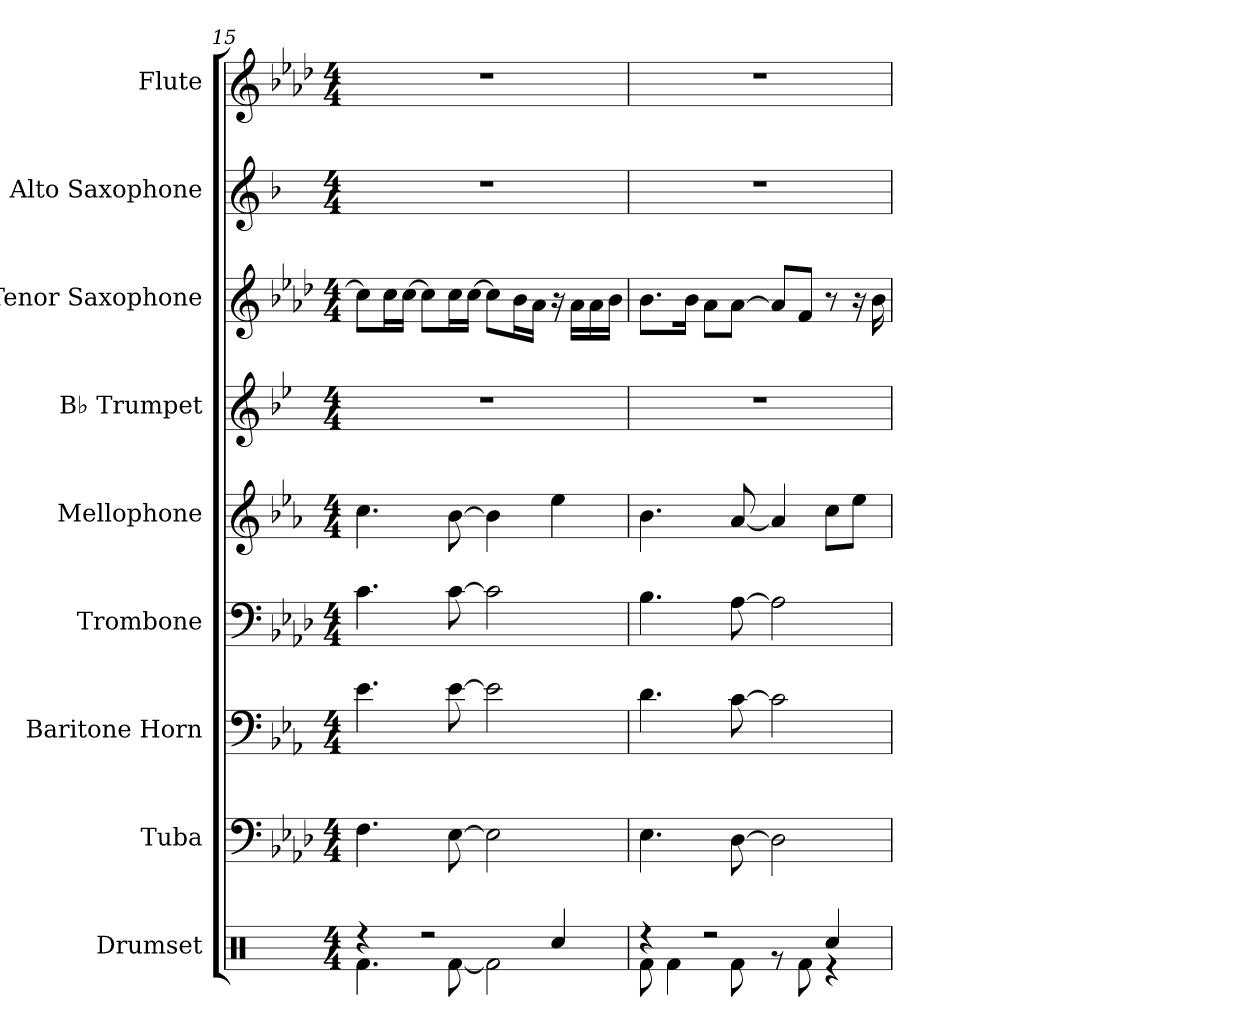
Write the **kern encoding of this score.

**kern	**kern	**kern	**kern	**kern	**kern	**kern	**kern	**kern
*part9	*part8	*part7	*part6	*part5	*part4	*part3	*part2	*part1
*staff9	*staff8	*staff7	*staff6	*staff5	*staff4	*staff3	*staff2	*staff1
*I"Drumset	*I"Tuba	*I"Baritone Horn	*I"Trombone	*I"Mellophone	*I"B♭ Trumpet	*I"Tenor Saxophone	*I"Alto Saxophone	*I"Flute
*I'Drs.	*I'Tba.	*I'Bar. Hn.	*I'Tbn.	*I'Mph.	*I'B♭ Tpt.	*I'T. Sax.	*I'A. Sax.	*I'Fl.
*clefX	*clefF4	*clefF4	*clefF4	*clefG2	*clefG2	*clefG2	*clefG2	*clefG2
*	*	*ITrd4c7	*	*ITrd4c7	*ITrd1c2	*ITrd8c14	*ITrd5c9	*
*k[]	*k[b-e-a-d-]	*k[b-e-a-d-]	*k[b-e-a-d-]	*k[b-e-a-d-]	*k[b-e-a-d-]	*k[b-e-a-d-]	*k[b-e-a-d-]	*k[b-e-a-d-]
*M4/4	*M4/4	*M4/4	*M4/4	*M4/4	*M4/4	*M4/4	*M4/4	*M4/4
=15	=15	=15	=15	=15	=15	=15	=15	=15
*^	*	*	*	*	*	*	*	*
4r	4.Rf\	4.F\	4.A-\	4.c\	4.f\	1r	8c\L]	1r	1r
.	.	.	.	.	.	.	16c\L	.	.
.	.	.	.	.	.	.	[16c\JJ	.	.
2r	.	.	.	.	.	.	8c\L]	.	.
.	[8Rf\	[8E-\	[8A-\	[8c\	[8e-\	.	16c\L	.	.
.	.	.	.	.	.	.	[16c\JJ	.	.
.	2Rf\]	2E-\]	2A-\]	2c\]	4e-\]	.	8c\L]	.	.
.	.	.	.	.	.	.	16B-\L	.	.
.	.	.	.	.	.	.	16A-\JJ	.	.
4Rcc/	.	.	.	.	4a-\	.	16r	.	.
.	.	.	.	.	.	.	16A-\LL	.	.
.	.	.	.	.	.	.	16A-\	.	.
.	.	.	.	.	.	.	16B-\JJ	.	.
=16	=16	=16	=16	=16	=16	=16	=16	=16	=16
4r	8Rf\	4.E-\	4.G\	4.B-\	4.e-\	1r	8.B-\L	1r	1r
.	4Rf\	.	.	.	.	.	.	.	.
.	.	.	.	.	.	.	16B-\Jk	.	.
2r	.	.	.	.	.	.	8A-\L	.	.
.	8Rf\	[8D-\	[8F\	[8A-\	[8d-/	.	[8A-\J	.	.
.	8rg	2D-\]	2F\]	2A-\]	4d-/]	.	8A-/L]	.	.
.	8Rf\	.	.	.	.	.	8F/J	.	.
4Rcc/	4r	.	.	.	8f\L	.	8r	.	.
.	.	.	.	.	8a-\J	.	16r	.	.
.	.	.	.	.	.	.	16B-\	.	.
*v	*v	*	*	*	*	*	*	*	*
=	=	=	=	=	=	=	=	=
*-	*-	*-	*-	*-	*-	*-	*-	*-
